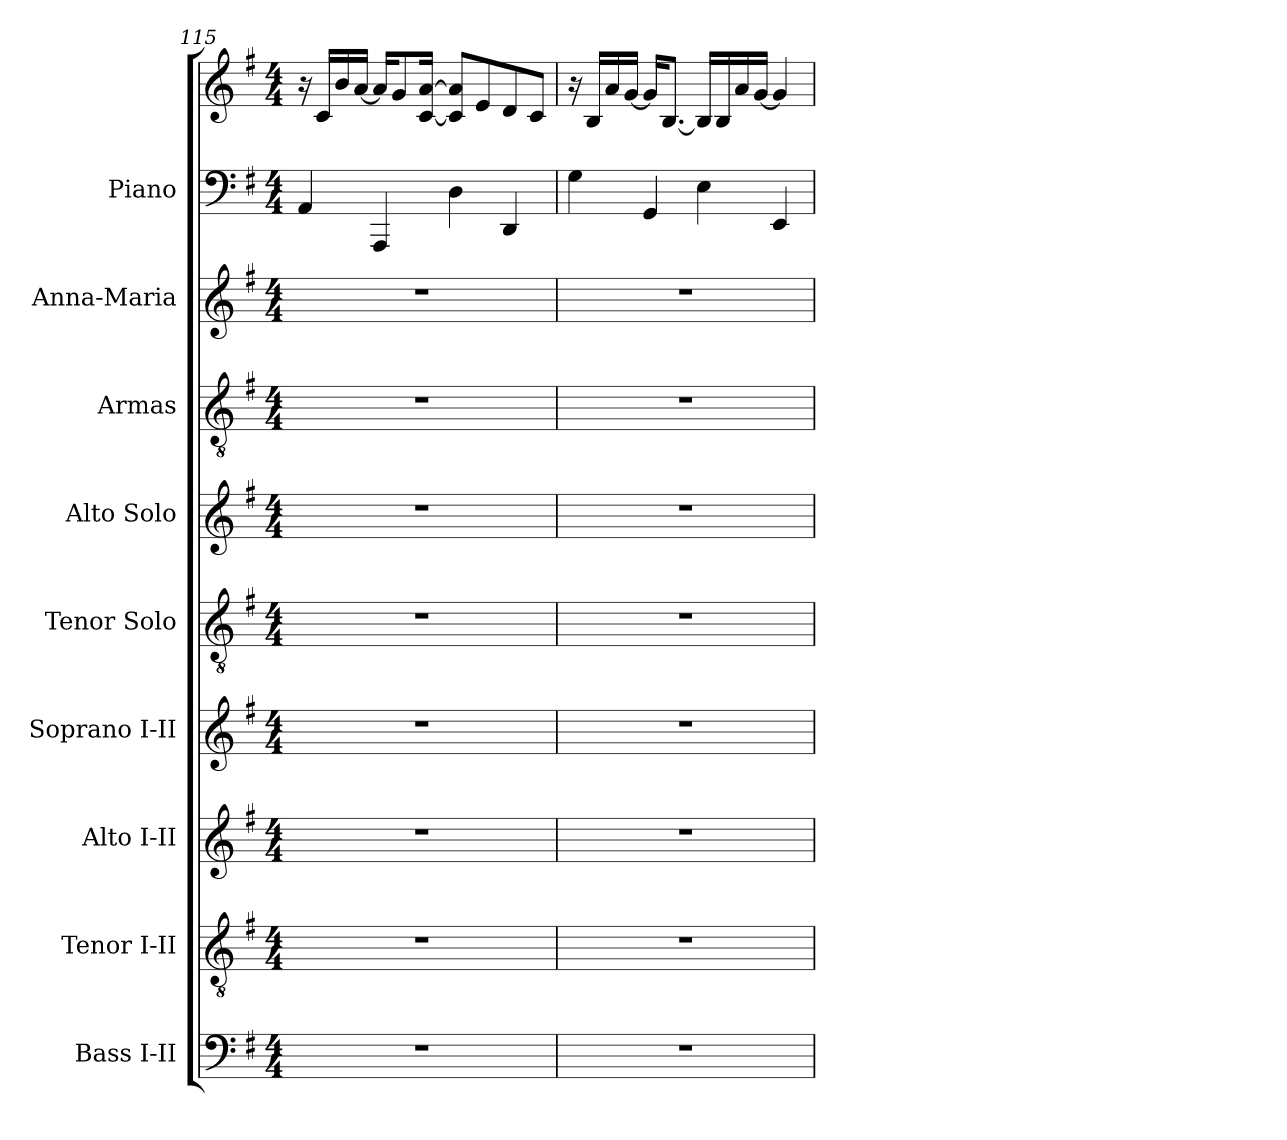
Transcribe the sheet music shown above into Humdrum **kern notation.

**kern	**kern	**kern	**kern	**kern	**kern	**kern	**kern	**kern	**kern
*part9	*part8	*part7	*part6	*part5	*part4	*part3	*part2	*part1	*part1
*staff10	*staff9	*staff8	*staff7	*staff6	*staff5	*staff4	*staff3	*staff2	*staff1
*I"Bass I-II	*I"Tenor I-II	*I"Alto I-II	*I"Soprano I-II	*I"Tenor Solo	*I"Alto Solo	*I"Armas	*I"Anna-Maria	*I"Piano	*
*I'B.	*I'T.	*I'A.	*I'S.	*I'T. Solo	*I'A. Solo	*I'Armas	*I'A-M	*I'Pno.	*
*clefF4	*clefGv2	*clefG2	*clefG2	*clefGv2	*clefG2	*clefGv2	*clefG2	*clefF4	*clefG2
*	*ITrd7c12	*	*	*ITrd7c12	*	*ITrd7c12	*	*	*
*k[f#]	*k[f#]	*k[f#]	*k[f#]	*k[f#]	*k[f#]	*k[f#]	*k[f#]	*k[f#]	*k[f#]
*G:	*G:	*G:	*G:	*G:	*G:	*G:	*G:	*G:	*G:
*M4/4	*M4/4	*M4/4	*M4/4	*M4/4	*M4/4	*M4/4	*M4/4	*M4/4	*M4/4
=115	=115	=115	=115	=115	=115	=115	=115	=115	=115
1r	1r	1r	1r	1r	1r	1r	1r	4AAi/	16r
.	.	.	.	.	.	.	.	.	16ci/LL
.	.	.	.	.	.	.	.	.	16bi/
.	.	.	.	.	.	.	.	.	[<16ai/JJ
.	.	.	.	.	.	.	.	4AAAi/	16ai/KL]
.	.	.	.	.	.	.	.	.	8gi/
.	.	.	.	.	.	.	.	.	[<16ci/ [>16aiJk
.	.	.	.	.	.	.	.	4Di\	8ci/] 8ai]L
.	.	.	.	.	.	.	.	.	8ei/
.	.	.	.	.	.	.	.	4DDi/	8di/
.	.	.	.	.	.	.	.	.	8ci/J
=116	=116	=116	=116	=116	=116	=116	=116	=116	=116
1r	1r	1r	1r	1r	1r	1r	1r	4Gi\	16r
.	.	.	.	.	.	.	.	.	16Bi/LL
.	.	.	.	.	.	.	.	.	16ai/
.	.	.	.	.	.	.	.	.	[<16gi/JJ
.	.	.	.	.	.	.	.	4GGi/	16gi/KL]
.	.	.	.	.	.	.	.	.	[<8.Bi/J
.	.	.	.	.	.	.	.	4Ei\	16Bi/LL]
.	.	.	.	.	.	.	.	.	16Bi/
.	.	.	.	.	.	.	.	.	16ai/
.	.	.	.	.	.	.	.	.	[<16gi/JJ
.	.	.	.	.	.	.	.	4EEi/	4gi/]
=	=	=	=	=	=	=	=	=	=
*-	*-	*-	*-	*-	*-	*-	*-	*-	*-
